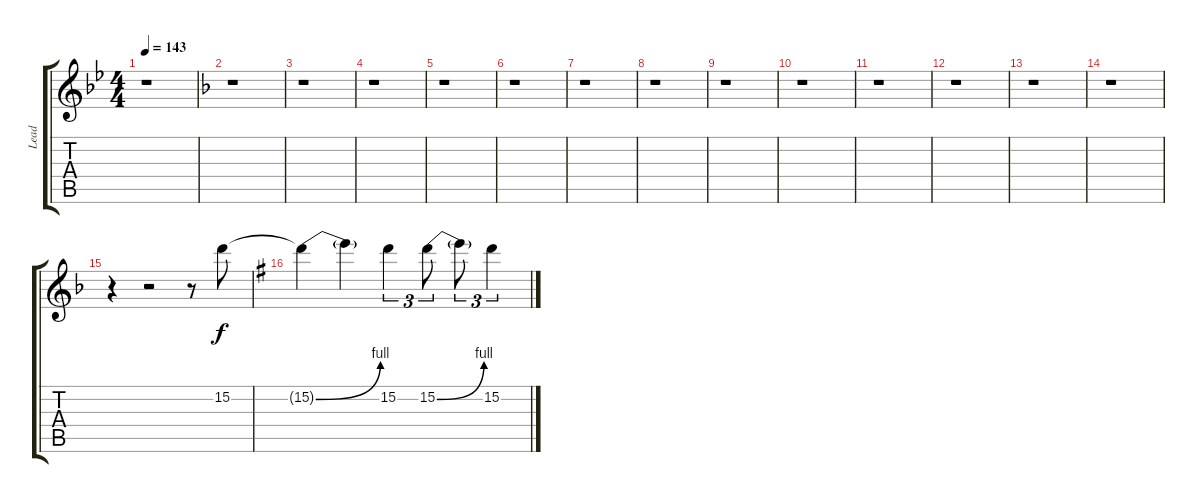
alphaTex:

\track ("Lead" "Lead") {instrument overdrivenguitar}
\staff {score tabs}
\tuning (E4 B3 G3 D3 A2 D2) {hide}
\ts (4 4)
\tempo 143
\clef g2
\ks bb
r.1{dy f} |
\ks f
r.1 |
r.1 |
r.1 |
r.1 |
r.1 |
r.1 |
r.1 |
r.1 |
r.1 |
r.1 |
r.1 |
r.1 |
r.1 |
r.4 r.2 r.8 15.2.8 |
\ks g
15.2{be (bend 0 0 60 4) t}.4 15.2{t}.4 15.2.4{tu (3 2)} 15.2{be (bend 0 0 60 4)}.8{tu (3 2)} 15.2{t}.8{tu (3 2)} 15.2.4{tu (3 2)}
